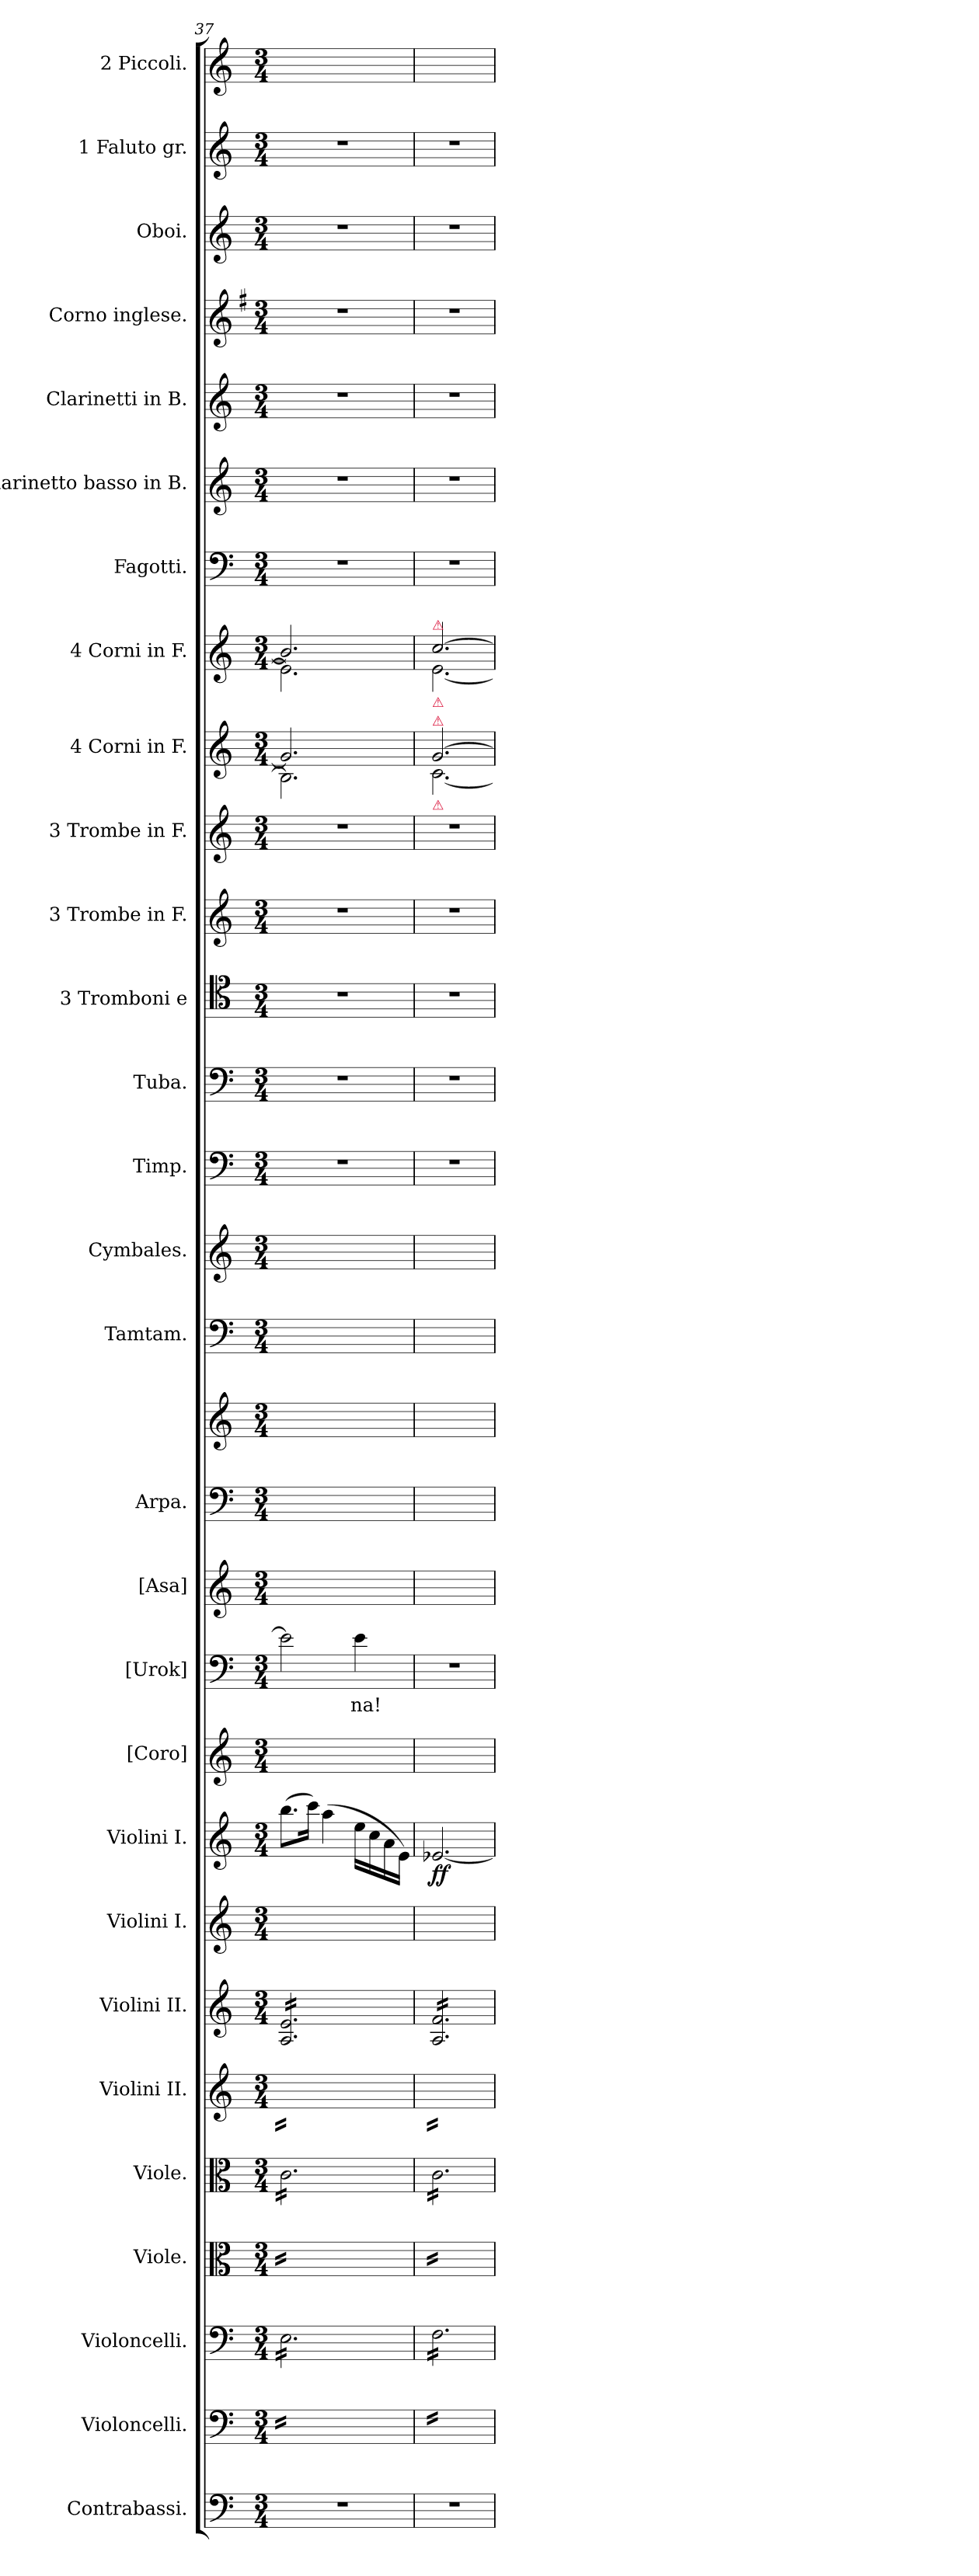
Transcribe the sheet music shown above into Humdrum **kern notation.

**kern	**kern	**kern	**kern	**kern	**kern	**kern	**kern	**kern	**dynam	**kern	**kern	**text	**kern	**kern	**kern	**kern	**kern	**kern	**kern	**kern	**kern	**kern	**kern	**kern	**kern	**kern	**kern	**kern	**kern	**kern	**kern
*part29	*part28	*part27	*part26	*part25	*part24	*part23	*part22	*part21	*part21	*part20	*part19	*part19	*part18	*part17	*part17	*part16	*part15	*part14	*part13	*part12	*part11	*part10	*part9	*part8	*part7	*part6	*part5	*part4	*part3	*part2	*part1
*staff30	*staff29	*staff28	*staff27	*staff26	*staff25	*staff24	*staff23	*staff22	*staff22	*staff21	*staff20	*staff20	*staff19	*staff18	*staff17	*staff16	*staff15	*staff14	*staff13	*staff12	*staff11	*staff10	*staff9	*staff8	*staff7	*staff6	*staff5	*staff4	*staff3	*staff2	*staff1
*I"Contrabassi.	*I"Violoncelli.	*I"Violoncelli.	*I"Viole.	*I"Viole.	*I"Violini II.	*I"Violini II.	*I"Violini I.	*I"Violini I.	*	*I"[Coro]	*I"[Urok]	*	*I"[Asa]	*I"Arpa.	*	*I"Tamtam.	*I"Cymbales.	*I"Timp.	*I"Tuba.	*I"3 Tromboni e	*I"3 Trombe in F.	*I"3 Trombe in F.	*I"4 Corni in F.	*I"4 Corni in F.	*I"Fagotti.	*I"Clarinetto basso in B.	*I"Clarinetti in B.	*I"Corno inglese.	*I"Oboi.	*I"1 Faluto gr.	*I"2 Piccoli.
*I'C.-B.	*I'Vcll.	*I'Vcll.	*	*	*I'II.	*I'II.	*	*	*	*	*I'Urok.	*	*I'Asa.	*	*	*I'Tamtam	*I'Cymb.	*I'Timp	*	*I'1.2. Tromb.	*	*I'1.2. Trb. F.	*I'Corni F.	*I'Corni F.	*I'Fag.	*	*I'Cl.B.	*I'Corno ingl.	*I'Ob.	*	*I'Picc.
*clefF4	*clefF4	*clefF4	*clefC3	*clefC3	*clefG2	*clefG2	*clefG2	*clefG2	*	*clefG2	*clefF4	*	*clefG2	*clefF4	*clefG2	*clefF4	*clefG2	*clefF4	*clefF4	*clefC4	*clefG2	*clefG2	*clefG2	*clefG2	*clefF4	*clefG2	*clefG2	*clefG2	*clefG2	*clefG2	*clefG2
*	*	*	*	*	*	*	*	*	*	*	*	*	*	*	*	*	*	*	*	*	*ITrd-3c-5	*ITrd-3c-5	*ITrd4c7	*ITrd4c7	*	*ITrd1c2	*ITrd1c2	*ITrd4c7	*	*	*
*k[]	*k[]	*k[]	*k[]	*k[]	*k[]	*k[]	*k[]	*k[]	*	*k[]	*k[]	*	*k[]	*k[]	*k[]	*k[]	*k[]	*k[]	*k[]	*k[]	*k[b-]	*k[b-]	*k[b-]	*k[b-]	*k[]	*k[b-e-]	*k[b-e-]	*k[]	*k[]	*k[]	*k[]
*M3/4	*M3/4	*M3/4	*M3/4	*M3/4	*M3/4	*M3/4	*M3/4	*M3/4	*	*M3/4	*M3/4	*	*M3/4	*M3/4	*M3/4	*M3/4	*M3/4	*M3/4	*M3/4	*M3/4	*M3/4	*M3/4	*M3/4	*M3/4	*M3/4	*M3/4	*M3/4	*M3/4	*M3/4	*M3/4	*M3/4
=37	=37	=37	=37	=37	=37	=37	=37	=37	=37	=37	=37	=37	=37	=37	=37	=37	=37	=37	=37	=37	=37	=37	=37	=37	=37	=37	=37	=37	=37	=37	=37
*	*	*	*	*	*	*	*	*	*	*	*	*	*	*	*	*	*	*	*	*	*	*	*^	*^	*	*	*	*	*	*	*
*	*tremolo	*	*	*	*	*	*	*	*	*	*	*	*	*	*	*	*	*	*	*	*	*	*	*	*	*	*	*	*	*	*	*	*
*	*	*tremolo	*	*	*	*	*	*	*	*	*	*	*	*	*	*	*	*	*	*	*	*	*	*	*	*	*	*	*	*	*	*	*
*	*	*	*tremolo	*	*	*	*	*	*	*	*	*	*	*	*	*	*	*	*	*	*	*	*	*	*	*	*	*	*	*	*	*	*
*	*	*	*	*tremolo	*	*	*	*	*	*	*	*	*	*	*	*	*	*	*	*	*	*	*	*	*	*	*	*	*	*	*	*	*
*	*	*	*	*	*tremolo	*	*	*	*	*	*	*	*	*	*	*	*	*	*	*	*	*	*	*	*	*	*	*	*	*	*	*	*
*	*	*	*	*	*	*tremolo	*	*	*	*	*	*	*	*	*	*	*	*	*	*	*	*	*	*	*	*	*	*	*	*	*	*	*
2.r	16E\yyLL	16E\LL	16c\yyLL	16c\LL	16Ayy/ 16eyy/LL	16A/ 16e/LL	(8.bb\Lyy	(8.bb\L	.	2.ryy	2e\]	.	2.ryy	2.ryy	2.ryy	2.ryy	2.ryy	2.r	2.r	2.r	2.r	2.r	2.c/]	2.E\]	2.e/]	2.A\]	2.r	2.r	2.r	2.r	2.r	2.r	2.ryy
.	16E\yy	16E\	16c\yy	16c\	16Ayy/ 16eyy/	16A/ 16e/	.	.	.	.	.	.	.	.	.	.	.	.	.	.	.	.	.	.	.	.	.	.	.	.	.	.	.
.	16E\yy	16E\	16c\yy	16c\	16Ayy/ 16eyy/	16A/ 16e/	.	.	.	.	.	.	.	.	.	.	.	.	.	.	.	.	.	.	.	.	.	.	.	.	.	.	.
.	16E\yy	16E\	16c\yy	16c\	16Ayy/ 16eyy/	16A/ 16e/	16ccc\Jkyy)	16ccc\Jk)	.	.	.	.	.	.	.	.	.	.	.	.	.	.	.	.	.	.	.	.	.	.	.	.	.
.	16E\yy	16E\	16c\yy	16c\	16Ayy/ 16eyy/	16A/ 16e/	(4aa\yy	(4aa\	.	.	.	.	.	.	.	.	.	.	.	.	.	.	.	.	.	.	.	.	.	.	.	.	.
.	16E\yy	16E\	16c\yy	16c\	16Ayy/ 16eyy/	16A/ 16e/	.	.	.	.	.	.	.	.	.	.	.	.	.	.	.	.	.	.	.	.	.	.	.	.	.	.	.
.	16E\yy	16E\	16c\yy	16c\	16Ayy/ 16eyy/	16A/ 16e/	.	.	.	.	.	.	.	.	.	.	.	.	.	.	.	.	.	.	.	.	.	.	.	.	.	.	.
.	16E\yy	16E\	16c\yy	16c\	16Ayy/ 16eyy/	16A/ 16e/	.	.	.	.	.	.	.	.	.	.	.	.	.	.	.	.	.	.	.	.	.	.	.	.	.	.	.
.	16E\yy	16E\	16c\yy	16c\	16Ayy/ 16eyy/	16A/ 16e/	16ee\LLyy	16ee\LL	.	.	4e\	-na!	.	.	.	.	.	.	.	.	.	.	.	.	.	.	.	.	.	.	.	.	.
.	16E\yy	16E\	16c\yy	16c\	16Ayy/ 16eyy/	16A/ 16e/	16cc\yy	16cc\	.	.	.	.	.	.	.	.	.	.	.	.	.	.	.	.	.	.	.	.	.	.	.	.	.
.	16E\yy	16E\	16c\yy	16c\	16Ayy/ 16eyy/	16A/ 16e/	16a\yy	16a\	.	.	.	.	.	.	.	.	.	.	.	.	.	.	.	.	.	.	.	.	.	.	.	.	.
.	16E\yyJJ	16E\JJ	16c\yyJJ	16c\JJ	16Ayy/ 16eyy/JJ	16A/ 16e/JJ	16e\JJyy)	16e\JJ)	.	.	.	.	.	.	.	.	.	.	.	.	.	.	.	.	.	.	.	.	.	.	.	.	.
=38	=38	=38	=38	=38	=38	=38	=38	=38	=38	=38	=38	=38	=38	=38	=38	=38	=38	=38	=38	=38	=38	=38	=38	=38	=38	=38	=38	=38	=38	=38	=38	=38	=38
!	!	!	!	!	!	!	!	!	!	!	!	!	!	!	!	!	!	!	!	!	!	!	!	!	!LO:TX:a:color=crimson:t=⚠	!	!	!	!	!	!	!	!
!	!	!	!	!	!	!	!	!	!	!	!	!	!	!	!	!	!	!	!	!	!	!	!	!	!LO:TX:b:color=crimson:t=⚠	!	!	!	!	!	!	!	!
!	!	!	!	!	!	!	!	!	!	!	!	!	!	!	!	!	!	!	!	!	!	!	!LO:TX:a:color=crimson:t=⚠	!	!	!	!	!	!	!	!	!	!
!	!	!	!	!	!	!	!	!	!	!	!	!	!	!	!	!	!	!	!	!	!	!	!LO:TX:b:color=crimson:t=⚠	!	!	!	!	!	!	!	!	!	!
2.r	16F\yyLL	16F\LL	16c\yyLL	16c\LL	16Ayy/ 16fyy/LL	16A/ 16f/LL	[2.e-X/yy	[2.e-X/	ff	2.ryy	2.r	.	2.ryy	2.ryy	2.ryy	2.ryy	2.ryy	2.r	2.r	2.r	2.r	2.r	[2.c/	[2.F\	[2.f/	[2.A\	2.r	2.r	2.r	2.r	2.r	2.r	2.ryy
.	16F\yy	16F\	16c\yy	16c\	16Ayy/ 16fyy/	16A/ 16f/	.	.	.	.	.	.	.	.	.	.	.	.	.	.	.	.	.	.	.	.	.	.	.	.	.	.	.
.	16F\yy	16F\	16c\yy	16c\	16Ayy/ 16fyy/	16A/ 16f/	.	.	.	.	.	.	.	.	.	.	.	.	.	.	.	.	.	.	.	.	.	.	.	.	.	.	.
.	16F\yy	16F\	16c\yy	16c\	16Ayy/ 16fyy/	16A/ 16f/	.	.	.	.	.	.	.	.	.	.	.	.	.	.	.	.	.	.	.	.	.	.	.	.	.	.	.
.	16F\yy	16F\	16c\yy	16c\	16Ayy/ 16fyy/	16A/ 16f/	.	.	.	.	.	.	.	.	.	.	.	.	.	.	.	.	.	.	.	.	.	.	.	.	.	.	.
.	16F\yy	16F\	16c\yy	16c\	16Ayy/ 16fyy/	16A/ 16f/	.	.	.	.	.	.	.	.	.	.	.	.	.	.	.	.	.	.	.	.	.	.	.	.	.	.	.
.	16F\yy	16F\	16c\yy	16c\	16Ayy/ 16fyy/	16A/ 16f/	.	.	.	.	.	.	.	.	.	.	.	.	.	.	.	.	.	.	.	.	.	.	.	.	.	.	.
.	16F\yy	16F\	16c\yy	16c\	16Ayy/ 16fyy/	16A/ 16f/	.	.	.	.	.	.	.	.	.	.	.	.	.	.	.	.	.	.	.	.	.	.	.	.	.	.	.
.	16F\yy	16F\	16c\yy	16c\	16Ayy/ 16fyy/	16A/ 16f/	.	.	.	.	.	.	.	.	.	.	.	.	.	.	.	.	.	.	.	.	.	.	.	.	.	.	.
.	16F\yy	16F\	16c\yy	16c\	16Ayy/ 16fyy/	16A/ 16f/	.	.	.	.	.	.	.	.	.	.	.	.	.	.	.	.	.	.	.	.	.	.	.	.	.	.	.
.	16F\yy	16F\	16c\yy	16c\	16Ayy/ 16fyy/	16A/ 16f/	.	.	.	.	.	.	.	.	.	.	.	.	.	.	.	.	.	.	.	.	.	.	.	.	.	.	.
.	16F\yyJJ	16F\JJ	16c\yyJJ	16c\JJ	16Ayy/ 16fyy/JJ	16A/ 16f/JJ	.	.	.	.	.	.	.	.	.	.	.	.	.	.	.	.	.	.	.	.	.	.	.	.	.	.	.
*	*	*	*	*	*	*Xtremolo	*	*	*	*	*	*	*	*	*	*	*	*	*	*	*	*	*	*	*	*	*	*	*	*	*	*	*
*	*	*	*	*	*Xtremolo	*	*	*	*	*	*	*	*	*	*	*	*	*	*	*	*	*	*	*	*	*	*	*	*	*	*	*	*
*	*	*	*	*Xtremolo	*	*	*	*	*	*	*	*	*	*	*	*	*	*	*	*	*	*	*	*	*	*	*	*	*	*	*	*	*
*	*	*	*Xtremolo	*	*	*	*	*	*	*	*	*	*	*	*	*	*	*	*	*	*	*	*	*	*	*	*	*	*	*	*	*	*
*	*	*Xtremolo	*	*	*	*	*	*	*	*	*	*	*	*	*	*	*	*	*	*	*	*	*	*	*	*	*	*	*	*	*	*	*
*	*Xtremolo	*	*	*	*	*	*	*	*	*	*	*	*	*	*	*	*	*	*	*	*	*	*	*	*	*	*	*	*	*	*	*	*
*	*	*	*	*	*	*	*	*	*	*	*	*	*	*	*	*	*	*	*	*	*	*	*v	*v	*	*	*	*	*	*	*	*	*
*	*	*	*	*	*	*	*	*	*	*	*	*	*	*	*	*	*	*	*	*	*	*	*	*v	*v	*	*	*	*	*	*	*
=	=	=	=	=	=	=	=	=	=	=	=	=	=	=	=	=	=	=	=	=	=	=	=	=	=	=	=	=	=	=	=
*-	*-	*-	*-	*-	*-	*-	*-	*-	*-	*-	*-	*-	*-	*-	*-	*-	*-	*-	*-	*-	*-	*-	*-	*-	*-	*-	*-	*-	*-	*-	*-
